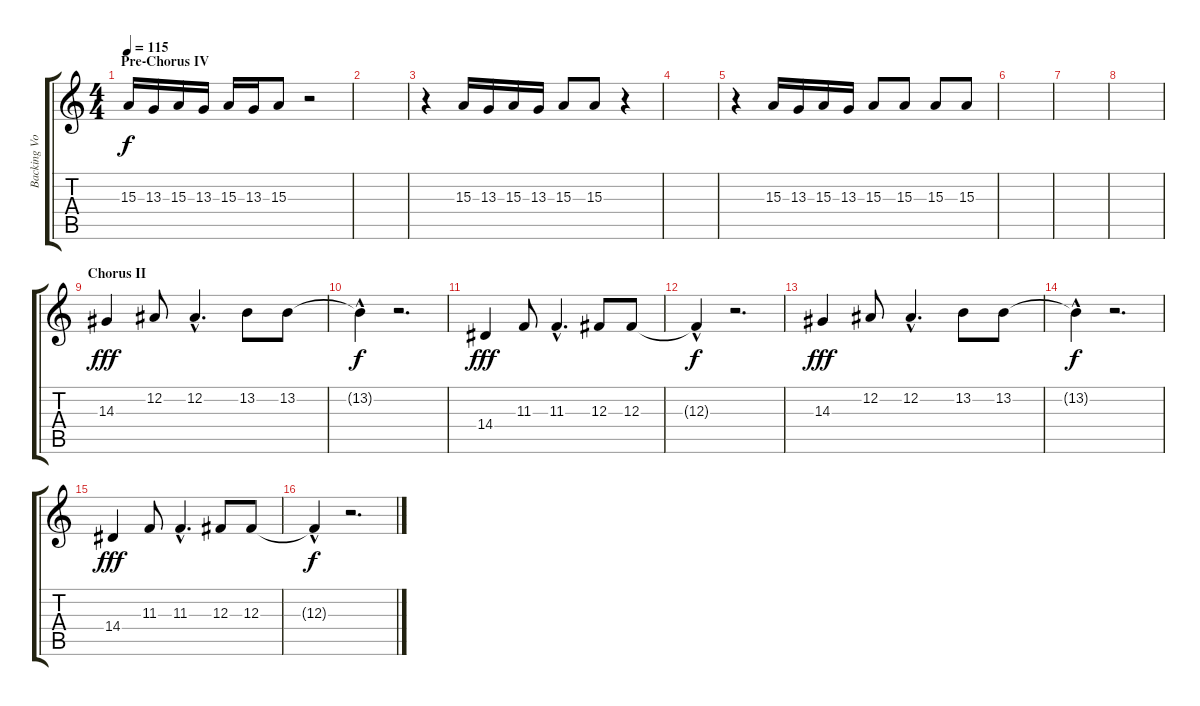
\track ("Backing Vocals" "Backing Vo") {instrument choiraahs}
\staff {score tabs}
\tuning (Eb4 Bb3 Gb3 Db3 Ab2 Eb2) {hide}
\ts (4 4)
\section ("" "Pre-Chorus IV")
\tempo 115
\clef g2
\ks c
15.3.16{dy f} 13.3.16 15.3.16 13.3.16 15.3.16 13.3.16 15.3.8 r.2 |
|
r.4 15.3.16 13.3.16 15.3.16 13.3.16 15.3.8 15.3.8 r.4 |
|
r.4 15.3.16 13.3.16 15.3.16 13.3.16 15.3.8 15.3.8 15.3.8 15.3.8 |
|
|
|
\section ("" "Chorus II")
14.3.4{dy fff} 12.2.8 12.2{hac}.4{d} 13.2.8 13.2.8 |
13.2{hac t}.4{dy f} r.2{d} |
14.4.4{dy fff} 11.3.8 11.3{hac}.4{d} 12.3.8 12.3.8 |
12.3{hac t}.4{dy f} r.2{d} |
14.3.4{dy fff} 12.2.8 12.2{hac}.4{d} 13.2.8 13.2.8 |
13.2{hac t}.4{dy f} r.2{d} |
14.4.4{dy fff} 11.3.8 11.3{hac}.4{d} 12.3.8 12.3.8 |
12.3{hac t}.4{dy f} r.2{d}
